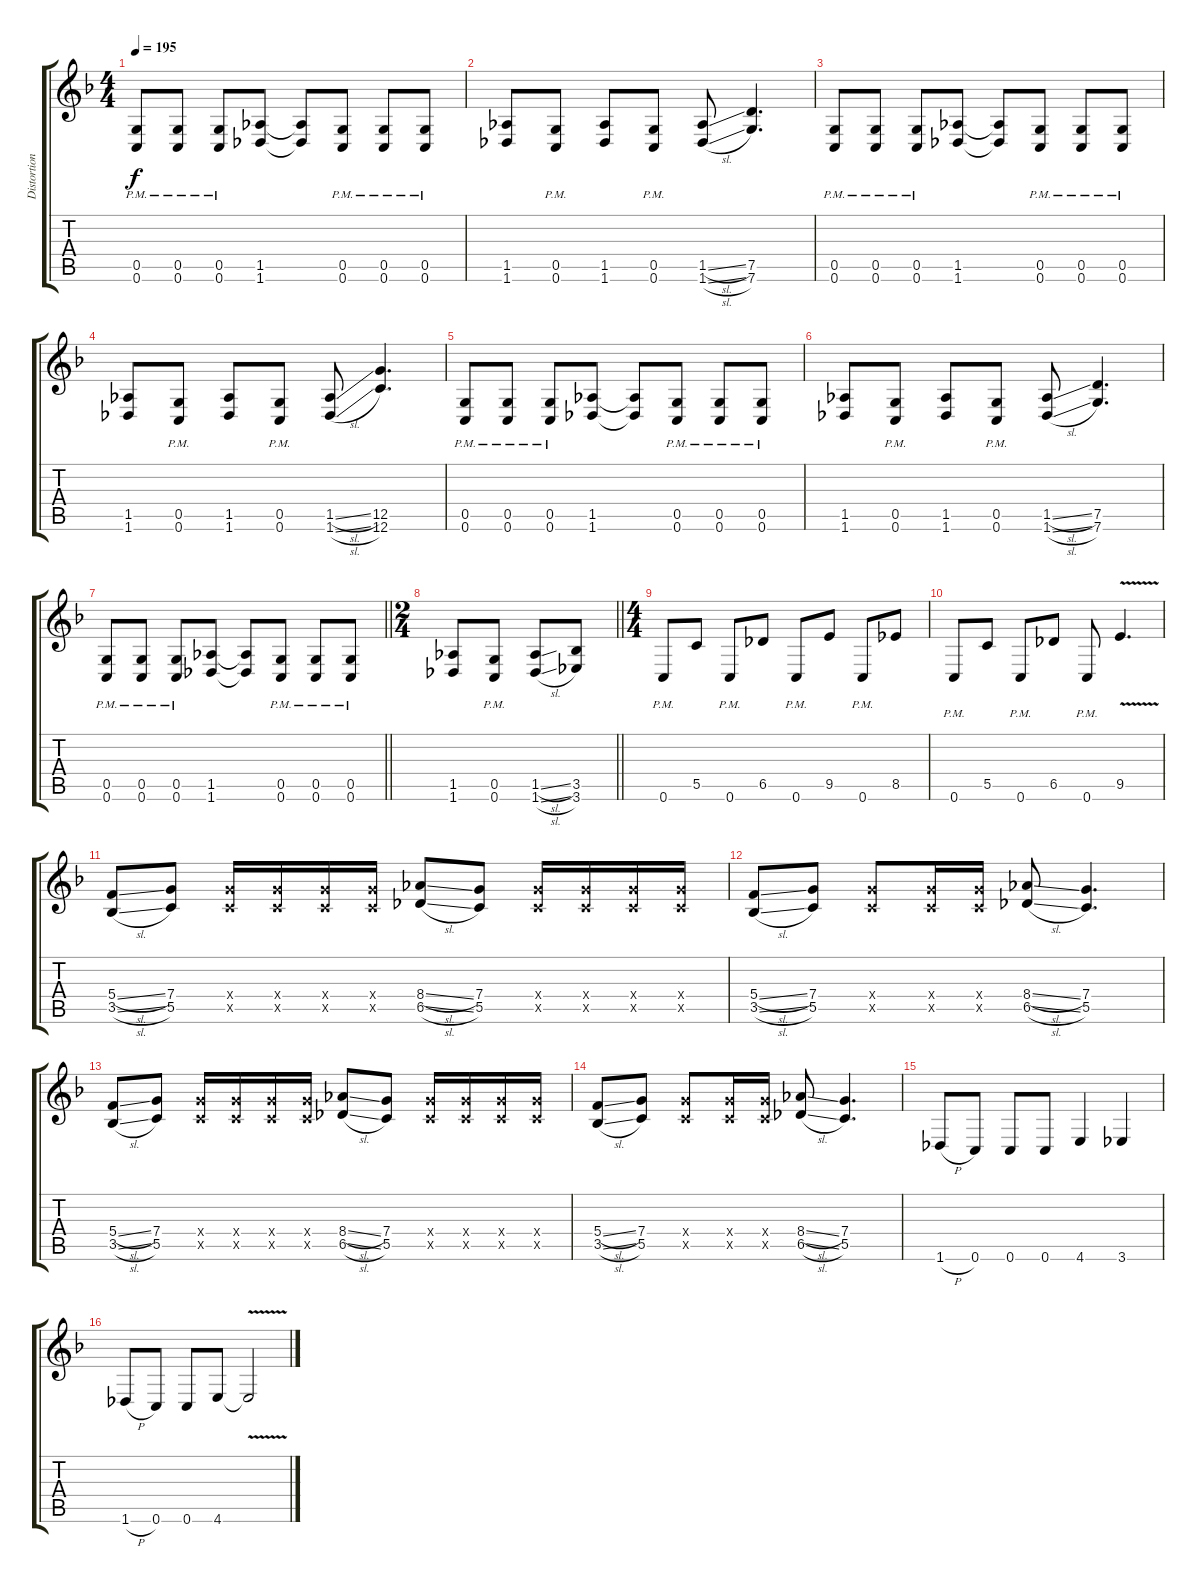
\track ("Distortion" "Distortion") {instrument distortionguitar}
\staff {score tabs}
\tuning (D4 A3 F3 C3 G2 C2) {hide}
\ts (4 4)
\tempo 195
\clef g2
\ks f
(0.5{pm} 0.6{pm}).8{dy f} (0.5{pm} 0.6{pm}).8 (0.5{pm} 0.6{pm}).8 (1.5 1.6).8 (1.5{t} 1.6{t}).8 (0.5{pm} 0.6{pm}).8 (0.5{pm} 0.6{pm}).8 (0.5{pm} 0.6{pm}).8 |
(1.5 1.6).8 (0.5{pm} 0.6{pm}).8 (1.5 1.6).8 (0.5{pm} 0.6{pm}).8 (1.5{sl} 1.6{sl}).8 (7.5 7.6).4{d} |
(0.5{pm} 0.6{pm}).8 (0.5{pm} 0.6{pm}).8 (0.5{pm} 0.6{pm}).8 (1.5 1.6).8 (1.5{t} 1.6{t}).8 (0.5{pm} 0.6{pm}).8 (0.5{pm} 0.6{pm}).8 (0.5{pm} 0.6{pm}).8 |
(1.5 1.6).8 (0.5{pm} 0.6{pm}).8 (1.5 1.6).8 (0.5{pm} 0.6{pm}).8 (1.5{sl} 1.6{sl}).8 (12.5 12.6).4{d} |
(0.5{pm} 0.6{pm}).8 (0.5{pm} 0.6{pm}).8 (0.5{pm} 0.6{pm}).8 (1.5 1.6).8 (1.5{t} 1.6{t}).8 (0.5{pm} 0.6{pm}).8 (0.5{pm} 0.6{pm}).8 (0.5{pm} 0.6{pm}).8 |
(1.5 1.6).8 (0.5{pm} 0.6{pm}).8 (1.5 1.6).8 (0.5{pm} 0.6{pm}).8 (1.5{sl} 1.6{sl}).8 (7.5 7.6).4{d} |
\barLineRight lightlight
(0.5{pm} 0.6{pm}).8 (0.5{pm} 0.6{pm}).8 (0.5{pm} 0.6{pm}).8 (1.5 1.6).8 (1.5{t} 1.6{t}).8 (0.5{pm} 0.6{pm}).8 (0.5{pm} 0.6{pm}).8 (0.5{pm} 0.6{pm}).8 |
\ts (2 4)
\barLineRight lightlight
(1.5 1.6).8 (0.5{pm} 0.6{pm}).8 (1.5{sl} 1.6{sl}).8 (3.5 3.6).8 |
\ts (4 4)
0.6{pm}.8 5.5.8 0.6{pm}.8 6.5.8 0.6{pm}.8 9.5.8 0.6{pm}.8 8.5.8 |
0.6{pm}.8 5.5.8 0.6{pm}.8 6.5.8 0.6{pm}.8 9.5{v}.4{d} |
(5.4{sl} 3.5{sl}).8 (7.4 5.5).8 (7.4{x} 5.5{x}).16 (7.4{x} 5.5{x}).16 (7.4{x} 5.5{x}).16 (7.4{x} 5.5{x}).16 (8.4{sl} 6.5{sl}).8 (7.4 5.5).8 (7.4{x} 5.5{x}).16 (7.4{x} 5.5{x}).16 (7.4{x} 5.5{x}).16 (7.4{x} 5.5{x}).16 |
(5.4{sl} 3.5{sl}).8 (7.4 5.5).8 (7.4{x} 5.5{x}).8 (7.4{x} 5.5{x}).16 (7.4{x} 5.5{x}).16 (8.4{sl} 6.5{sl}).8 (7.4 5.5).4{d} |
(5.4{sl} 3.5{sl}).8 (7.4 5.5).8 (7.4{x} 5.5{x}).16 (7.4{x} 5.5{x}).16 (7.4{x} 5.5{x}).16 (7.4{x} 5.5{x}).16 (8.4{sl} 6.5{sl}).8 (7.4 5.5).8 (7.4{x} 5.5{x}).16 (7.4{x} 5.5{x}).16 (7.4{x} 5.5{x}).16 (7.4{x} 5.5{x}).16 |
(5.4{sl} 3.5{sl}).8 (7.4 5.5).8 (7.4{x} 5.5{x}).8 (7.4{x} 5.5{x}).16 (7.4{x} 5.5{x}).16 (8.4{sl} 6.5{sl}).8 (7.4 5.5).4{d} |
1.6{h}.8 0.6.8 0.6.8 0.6.8 4.6.4 3.6.4 |
1.6{h}.8 0.6.8 0.6.8 4.6.8 4.6{v t}.2
